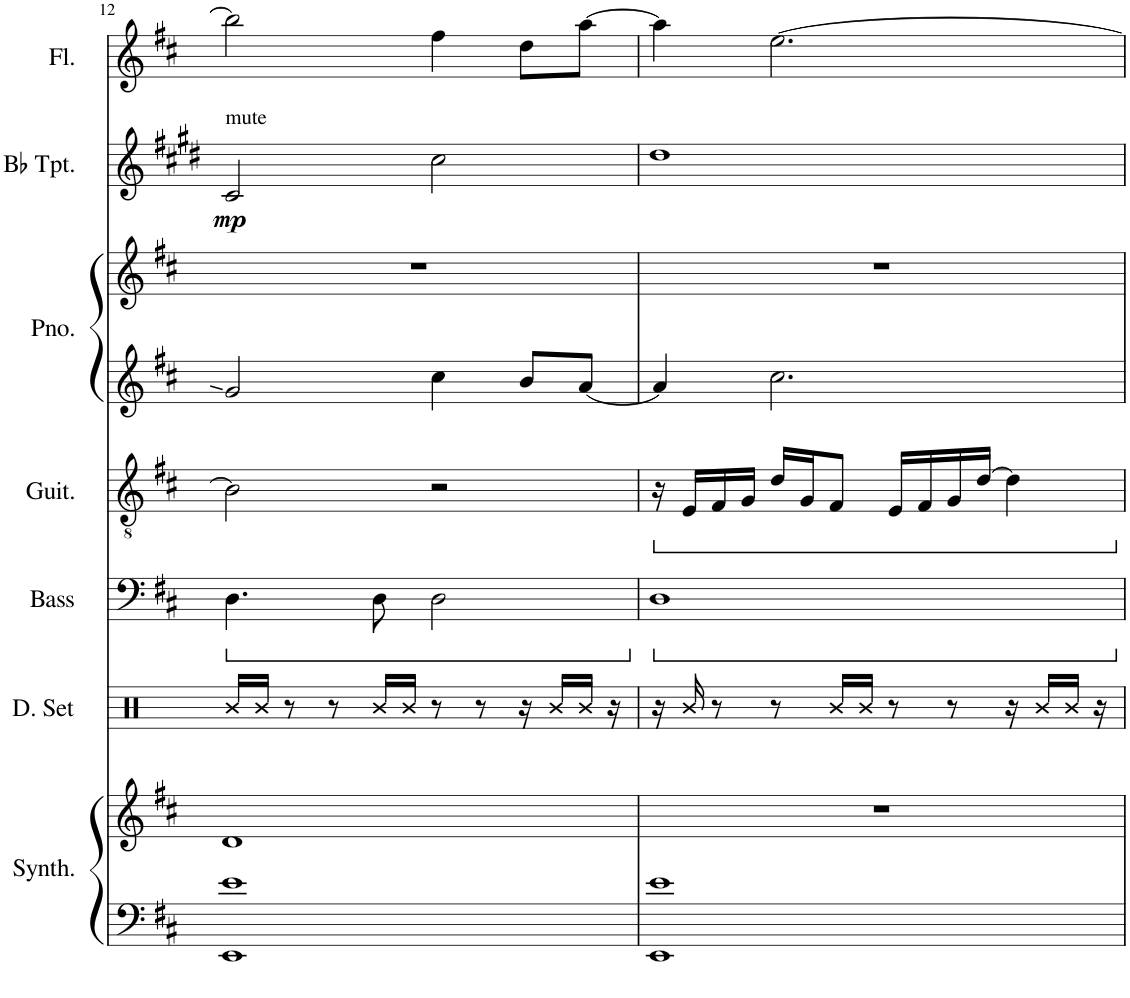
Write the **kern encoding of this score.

**kern	**kern	**kern	**kern	**kern	**kern	**kern	**kern	**dynam	**kern
*part7	*part7	*part6	*part5	*part4	*part3	*part3	*part2	*part2	*part1
*staff9	*staff8	*staff7	*staff6	*staff5	*staff4	*staff3	*staff2	*staff2	*staff1
*I"New Age Synthesiser	*	*I"Drumset	*I"Acoustic Bass	*I"Classical Guitar	*I"Piano	*	*I"Bb Trumpet	*	*I"Flute
*I'Synth.	*	*I'D. Set	*I'Bass	*I'Guit.	*I'Pno.	*	*I'Bb Tpt.	*	*I'Fl.
!!LO:PB:g=z
*clefF4	*clefG2	*clefX	*clefF4	*clefGv2	*clefG2	*clefG2	*clefG2	*	*clefG2
*	*	*	*Trd7c12	*	*	*	*Trd1c2	*	*
*k[f#c#]	*k[f#c#]	*k[]	*k[f#c#]	*k[f#c#]	*k[f#c#]	*k[f#c#]	*k[f#c#g#d#]	*	*k[f#c#]
*M4/4	*M4/4	*M4/4	*M4/4	*M4/4	*M4/4	*M4/4	*M4/4	*	*M4/4
*	*	*	*ped	*	*	*	*	*	*
=12	=12	=12	=12	=12	=12	=12	=12	=12	=12
!	!	!	!	!	!	!	!LO:TX:a:t=mute	!	!
!	!	!	!	!	!	!	!	!LO:DY:b	!
1EE 1e	1d	16R/LL	4.D\	2B\]	2g/	1r	2c#/	mp	2bb\]
.	.	16R/JJ	.	.	.	.	.	.	.
.	.	8r	.	.	.	.	.	.	.
.	.	8r	.	.	.	.	.	.	.
.	.	16R/LL	8D\	.	.	.	.	.	.
.	.	16R/JJ	.	.	.	.	.	.	.
.	.	8r	2D\	2r	4cc#\	.	2cc#\	.	4ff#\
.	.	8r	.	.	.	.	.	.	.
.	.	16r	.	.	8b/L	.	.	.	8dd\L
.	.	16R/LL	.	.	.	.	.	.	.
.	.	16R/JJ	.	.	[8a/J	.	.	.	[8aa\J
.	.	16r	.	.	.	.	.	.	.
=13	=13	=13	=13	=13	=13	=13	=13	=13	=13
*	*	*	*Xped	*	*	*	*	*	*
*	*	*	*ped	*	*	*	*	*	*
*	*	*	*	*ped	*	*	*	*	*
1EE 1e	1r	16r	1D	16r	4a/]	1r	1dd#	.	4aa\]
.	.	16R/	.	16E/LL	.	.	.	.	.
.	.	8r	.	16F#/	.	.	.	.	.
.	.	.	.	16G/JJ	.	.	.	.	.
.	.	8r	.	16d/LL	2.cc#\	.	.	.	[2.ee\
.	.	.	.	16G/J	.	.	.	.	.
.	.	16R/LL	.	8F#/J	.	.	.	.	.
.	.	16R/JJ	.	.	.	.	.	.	.
.	.	8r	.	16E/LL	.	.	.	.	.
.	.	.	.	16F#/	.	.	.	.	.
.	.	8r	.	16G/	.	.	.	.	.
.	.	.	.	[16d/JJ	.	.	.	.	.
.	.	16r	.	4d\]	.	.	.	.	.
.	.	16R/LL	.	.	.	.	.	.	.
.	.	16R/JJ	.	.	.	.	.	.	.
.	.	16r	.	.	.	.	.	.	.
*	*	*	*Xped	*	*	*	*	*	*
*	*	*	*	*Xped	*	*	*	*	*
=	=	=	=	=	=	=	=	=	=
*-	*-	*-	*-	*-	*-	*-	*-	*-	*-
